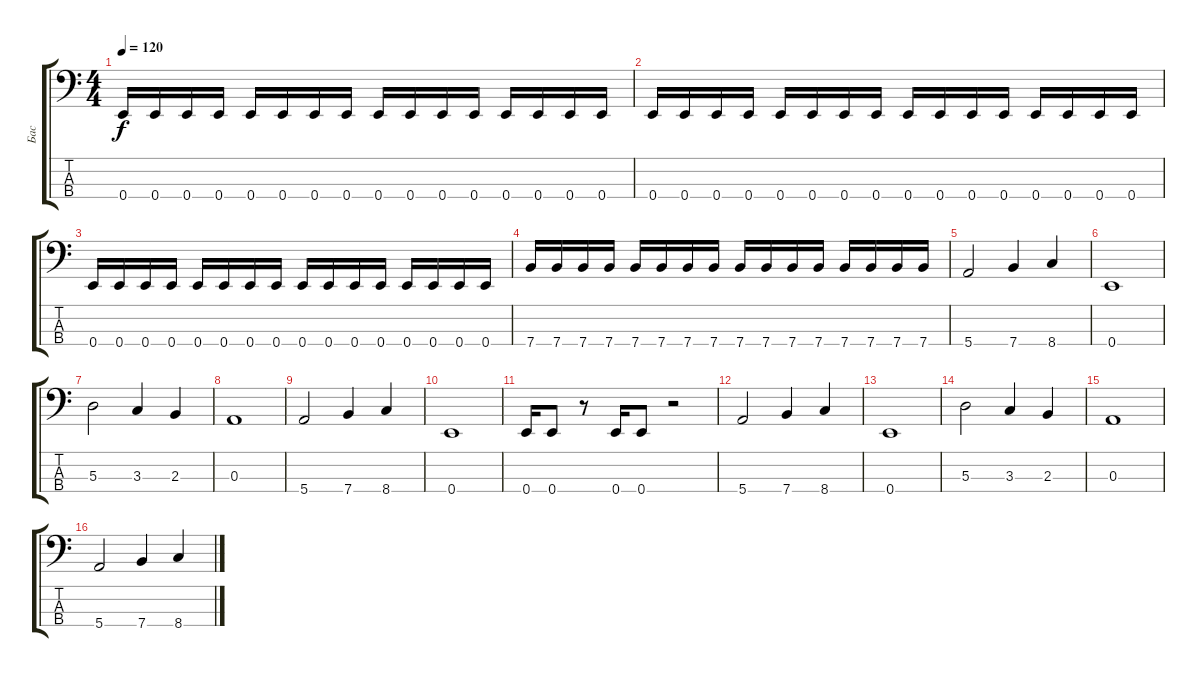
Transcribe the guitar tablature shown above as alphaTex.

\track ("Бас" "Бас") {instrument electricbassfinger}
\staff {score tabs}
\tuning (G2 D2 A1 E1) {hide}
\ts (4 4)
\tempo 120
\clef f4
\ks c
0.4.16{dy f} 0.4.16 0.4.16 0.4.16 0.4.16 0.4.16 0.4.16 0.4.16 0.4.16 0.4.16 0.4.16 0.4.16 0.4.16 0.4.16 0.4.16 0.4.16 |
0.4.16 0.4.16 0.4.16 0.4.16 0.4.16 0.4.16 0.4.16 0.4.16 0.4.16 0.4.16 0.4.16 0.4.16 0.4.16 0.4.16 0.4.16 0.4.16 |
0.4.16 0.4.16 0.4.16 0.4.16 0.4.16 0.4.16 0.4.16 0.4.16 0.4.16 0.4.16 0.4.16 0.4.16 0.4.16 0.4.16 0.4.16 0.4.16 |
7.4.16 7.4.16 7.4.16 7.4.16 7.4.16 7.4.16 7.4.16 7.4.16 7.4.16 7.4.16 7.4.16 7.4.16 7.4.16 7.4.16 7.4.16 7.4.16 |
5.4.2 7.4.4 8.4.4 |
0.4.1 |
5.3.2 3.3.4 2.3.4 |
0.3.1 |
5.4.2 7.4.4 8.4.4 |
0.4.1 |
0.4.16 0.4.8 r.8 0.4.16 0.4.8 r.2 |
5.4.2 7.4.4 8.4.4 |
0.4.1 |
5.3.2 3.3.4 2.3.4 |
0.3.1 |
5.4.2 7.4.4 8.4.4
